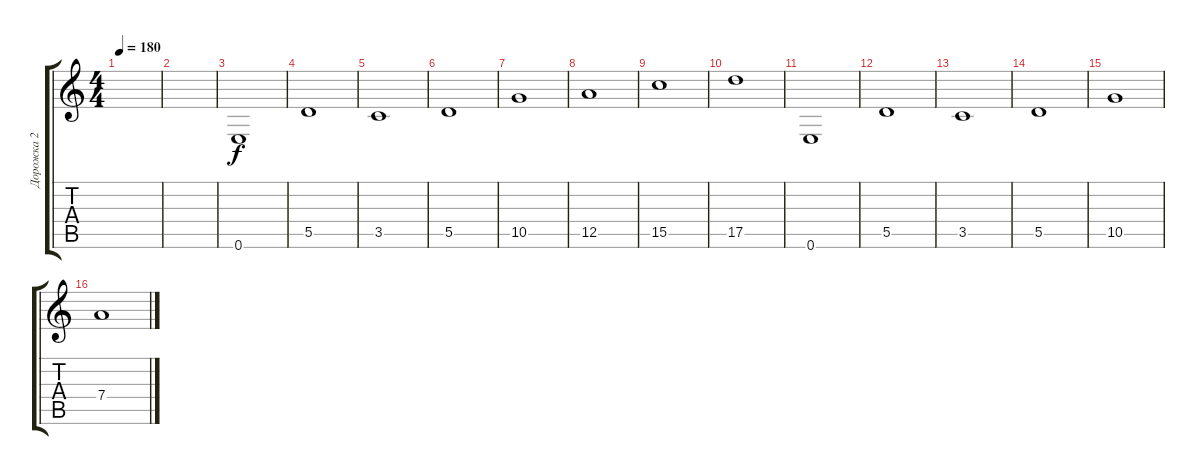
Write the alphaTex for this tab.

\track ("Дорожка 2" "Дорожка 2") {instrument distortionguitar}
\staff {score tabs}
\tuning (E4 B3 G3 D3 A2 E2) {hide}
\ts (4 4)
\tempo 180
\clef g2
\ks c
|
|
0.6.1 |
5.5.1 |
3.5.1 |
5.5.1 |
10.5.1 |
12.5.1 |
15.5.1 |
17.5.1 |
0.6.1 |
5.5.1 |
3.5.1 |
5.5.1 |
10.5.1 |
7.4.1
